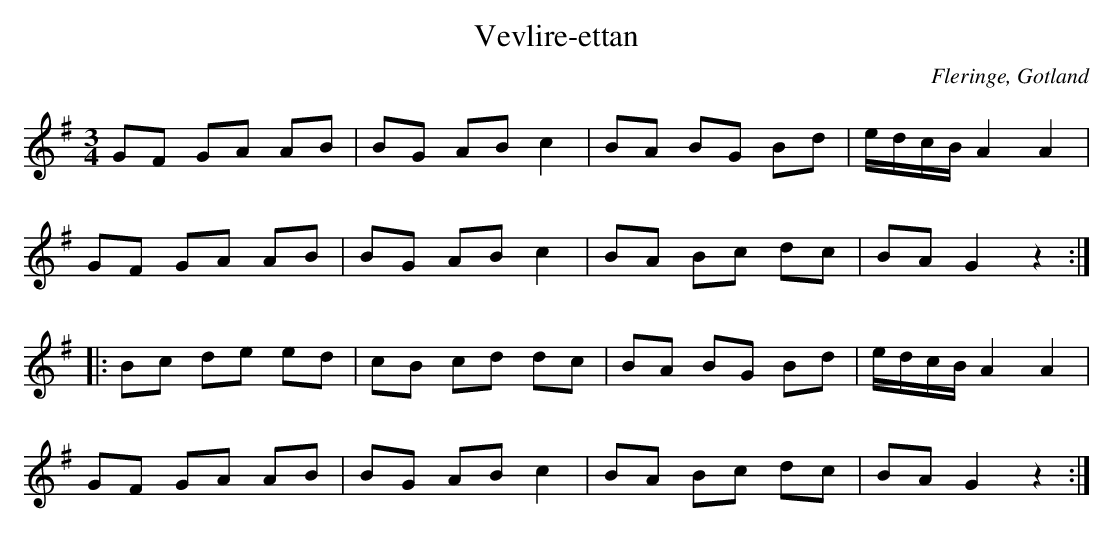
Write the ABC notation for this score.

X:1
T:Vevlire-ettan
O:Fleringe, Gotland
Q:1/4=119
M:3/4
L:1/8
K:G
GF GA AB|BG AB c2|BA BG Bd|e/d/c/B/ A2 A2|
GF GA AB|BG AB c2|BA Bc dc|BA G2 z2:|
|:Bc de ed|cB cd dc|BA BG Bd|e/d/c/B/ A2 A2|
GF GA AB|BG AB c2|BA Bc dc|BA G2 z2:|
